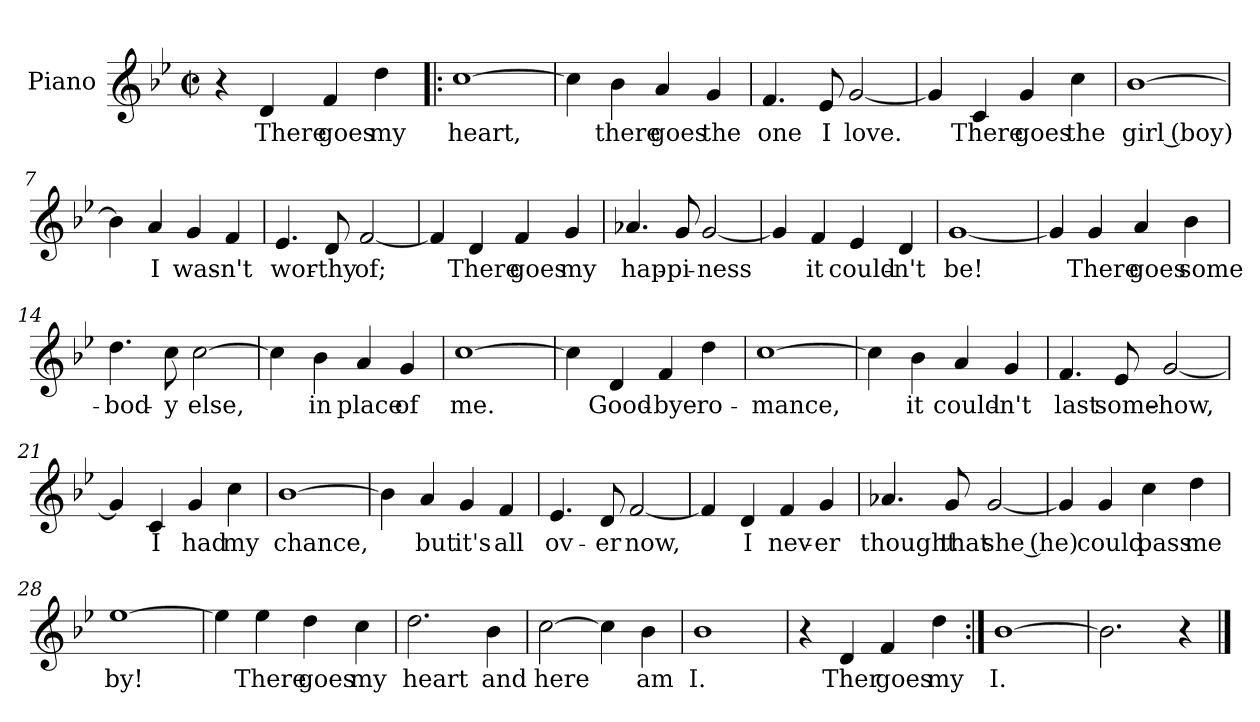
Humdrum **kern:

**kern	**text
*part1	*part1
*staff1	*staff1
*I"Piano	*
*I'Pno.	*
*clefG2	*
*k[b-e-]	*
*B-:	*
*M2/2	*
*met(c|)	*
=1	=1
4r	.
4d/	There
4f/	goes
4dd\	my
=2!|:	=2!|:
[1cc	heart,
=3	=3
4cc\]	.
4b-\	there
4a/	goes
4g/	the
=4	=4
4.f/	one
8e-/	I
[2g/	love.
!!LO:LB:g=z
=5	=5
4g/]	.
4c/	There
4g/	goes
4cc\	the
=6	=6
[1b-	girl (boy)
=7	=7
4b-\]	.
4a/	I
4g/	was-
4f/	-n't
=8	=8
4.e-/	wor-
8d/	-thy
[2f/	of;
=9	=9
4f/]	.
4d/	There
4f/	goes
4g/	my
!!LO:LB:g=z
=10	=10
4.a-X/	hap-
8g/	-pi-
[2g/	-ness
=11	=11
4g/]	.
4f/	it
4e-/	could-
4d/	-n't
=12	=12
[1g	be!
=13	=13
4g/]	.
4g/	There
4a/	goes
4b-\	some-
=14	=14
4.dd\	-bod-
8cc\	-y
[2cc\	else,
!!LO:LB:g=z
=15	=15
4cc\]	.
4b-\	in
4a/	place
4g/	of
=16	=16
[1cc	me.
=17	=17
4cc\]	.
4d/	Good-
4f/	-bye
4dd\	ro-
=18	=18
[1cc	-mance,
=19	=19
4cc\]	.
4b-\	it
4a/	could-
4g/	-n't
!!LO:LB:g=z
=20	=20
4.f/	last
8e-/	some-
[2g/	-how,
=21	=21
4g/]	.
4c/	I
4g/	had
4cc\	my
=22	=22
[1b-	chance,
=23	=23
4b-\]	.
4a/	but
4g/	it's
4f/	all
=24	=24
4.e-/	ov-
8d/	-er
[2f/	now,
!!LO:LB:g=z
=25	=25
4f/]	.
4d/	I
4f/	nev-
4g/	-er
=26	=26
4.a-X/	thought
8g/	that
[2g/	she (he)
=27	=27
4g/]	.
4g/	could
4cc\	pass
4dd\	me
=28	=28
[1ee-	by!
=29	=29
4ee-\]	.
4ee-\	There
4dd\	goes
4cc\	my
!!LO:LB:g=z
=30	=30
2.dd\	heart
4b-\	and
=31	=31
[2cc\	here
4cc\]	.
4b-\	am
=32	=32
1b-	I.
=33	=33
4r	.
4d/	Ther
4f/	goes
4dd\	my
=34:|!	=34:|!
[1b-	I.
=35	=35
2.b-\]	.
4r	.
==	==
*-	*-
